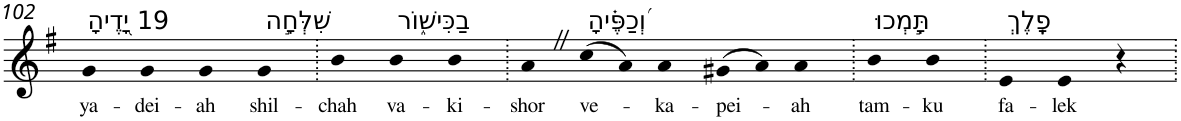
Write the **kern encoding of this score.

**kern	**text
*part1	*part1
*staff1	*staff1
*I"Piano	*
*I'Pno	*
!!LO:PB:g=z
*clefG2	*
*k[f#]	*
*G:	*
=102	=102
!LO:TX:a:t=19 יָ֭דֶיהָ	!
!	!LO:LY:b
4g	ya-
!	!LO:LY:b
4g	-dei-
!	!LO:LY:b
4g	-ah
!LO:TX:a:t=שִׁלְּחָ֣ה	!
!	!LO:LY:b
4g	shil-
=103.	=103.
!	!LO:LY:b
4b	-chah
!LO:TX:a:t=בַכִּישׁ֑וֹר	!
!	!LO:LY:b
4b	va-
!	!LO:LY:b
4b	-ki-
=104.	=104.
!	!LO:LY:b
4aZ	-shor
!LO:TX:a:t=וְ֝כַפֶּ֗יהָ	!
!	!LO:LY:b
(>8cc	ve-
8a)	.
!	!LO:LY:b
4a	-ka-
!	!LO:LY:b
(>8g#X	-pei-
8a)	.
!	!LO:LY:b
4a	-ah
=105.	=105.
!LO:TX:a:t=תָּ֣מְכוּ	!
!	!LO:LY:b
4b	tam-
!	!LO:LY:b
4b	-ku
=106.	=106.
!LO:TX:a:t=פָֽלֶךְ	!
!	!LO:LY:b
4e	fa-
!	!LO:LY:b
4e	-lek
4r	.
=.	=.
*-	*-
